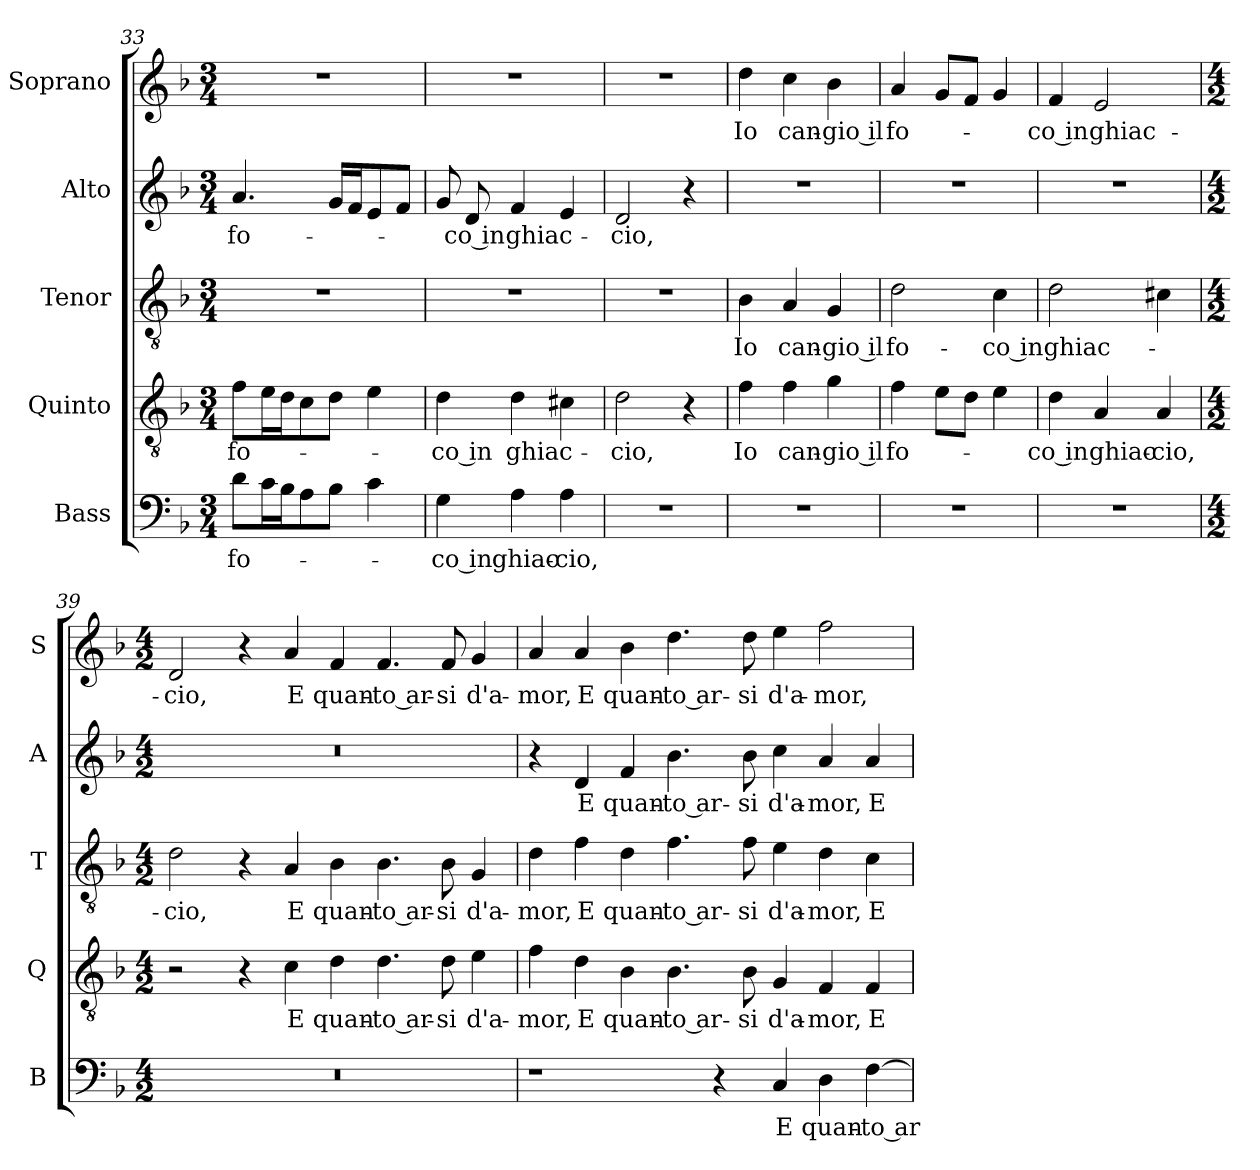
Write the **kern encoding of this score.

**kern	**text	**kern	**text	**kern	**text	**kern	**text	**kern	**text
*part5	*part5	*part4	*part4	*part3	*part3	*part2	*part2	*part1	*part1
*staff5	*staff5	*staff4	*staff4	*staff3	*staff3	*staff2	*staff2	*staff1	*staff1
*I"Bass	*	*I"Quinto	*	*I"Tenor	*	*I"Alto	*	*I"Soprano	*
*I'B	*	*I'Q	*	*I'T	*	*I'A	*	*I'S	*
*clefF4	*	*clefGv2	*	*clefGv2	*	*clefG2	*	*clefG2	*
*k[b-]	*	*k[b-]	*	*k[b-]	*	*k[b-]	*	*k[b-]	*
*F:	*	*F:	*	*F:	*	*F:	*	*F:	*
*M3/4	*	*M3/4	*	*M3/4	*	*M3/4	*	*M3/4	*
=33	=33	=33	=33	=33	=33	=33	=33	=33	=33
!	!LO:LY:b	!	!LO:LY:b	!	!	!	!LO:LY:b	!	!
8d\L	fo-	8f\L	fo-	2.r	.	4.a/	fo-	2.r	.
16c\L	.	16e\L	.	.	.	.	.	.	.
16B-\J	.	16d\J	.	.	.	.	.	.	.
8A\	.	8c\	.	.	.	.	.	.	.
8B-\J	.	8d\J	.	.	.	16g/LL	.	.	.
.	.	.	.	.	.	16f/J	.	.	.
4c\	.	4e\	.	.	.	8e/	.	.	.
.	.	.	.	.	.	8f/J	.	.	.
=34	=34	=34	=34	=34	=34	=34	=34	=34	=34
!	!LO:LY:b	!	!LO:LY:b	!	!	!	!	!	!
4G\	-co in	4d\	-co in	2.r	.	8g/	.	2.r	.
!	!	!	!	!	!	!	!LO:LY:b	!	!
.	.	.	.	.	.	8d/	-co in	.	.
!	!LO:LY:b	!	!LO:LY:b	!	!	!	!LO:LY:b	!	!
4A\	ghiac-	4d\	ghiac-	.	.	4f/	ghiac-	.	.
!	!LO:LY:b	!	!	!	!	!	!	!	!
4A\	-cio,	4c#X\	.	.	.	4e/	.	.	.
=35	=35	=35	=35	=35	=35	=35	=35	=35	=35
!	!	!	!LO:LY:b	!	!	!	!LO:LY:b	!	!
2.r	.	2d\	-cio,	2.r	.	2d/	-cio,	2.r	.
.	.	4r	.	.	.	4r	.	.	.
=36	=36	=36	=36	=36	=36	=36	=36	=36	=36
!	!	!	!LO:LY:b	!	!LO:LY:b	!	!	!	!LO:LY:b
2.r	.	4f\	Io	4B-\	Io	2.r	.	4dd\	Io
!	!	!	!LO:LY:b	!	!LO:LY:b	!	!	!	!LO:LY:b
.	.	4f\	can-	4A/	can-	.	.	4cc\	can-
!	!	!	!LO:LY:b	!	!LO:LY:b	!	!	!	!LO:LY:b
.	.	4g\	-gio il	4G/	-gio il	.	.	4b-\	-gio il
=37	=37	=37	=37	=37	=37	=37	=37	=37	=37
!	!	!	!LO:LY:b	!	!LO:LY:b	!	!	!	!LO:LY:b
2.r	.	4f\	fo-	2d\	fo-	2.r	.	4a/	fo-
.	.	8e\L	.	.	.	.	.	8g/L	.
.	.	8d\J	.	.	.	.	.	8f/J	.
!	!	!	!	!	!LO:LY:b	!	!	!	!
.	.	4e\	.	4c\	-co in	.	.	4g/	.
=38	=38	=38	=38	=38	=38	=38	=38	=38	=38
!	!	!	!LO:LY:b	!	!LO:LY:b	!	!	!	!LO:LY:b
2.r	.	4d\	-co in	2d\	ghiac-	2.r	.	4f/	-co in
!	!	!	!LO:LY:b	!	!	!	!	!	!LO:LY:b
.	.	4A/	ghiac-	.	.	.	.	2e/	ghiac-
!	!	!	!LO:LY:b	!	!	!	!	!	!
.	.	4A/	-cio,	4c#X\	.	.	.	.	.
!!LO:LB:g=z
=39	=39	=39	=39	=39	=39	=39	=39	=39	=39
*M4/2	*	*M4/2	*	*M4/2	*	*M4/2	*	*M4/2	*
!	!	!	!	!	!LO:LY:b	!	!	!	!LO:LY:b
0r	.	2r	.	2d\	-cio,	0r	.	2d/	-cio,
.	.	4r	.	4r	.	.	.	4r	.
!	!	!	!LO:LY:b	!	!LO:LY:b	!	!	!	!LO:LY:b
.	.	4c\	E	4A/	E	.	.	4a/	E
!	!	!	!LO:LY:b	!	!LO:LY:b	!	!	!	!LO:LY:b
.	.	4d\	quan-	4B-\	quan-	.	.	4f/	quan-
!	!	!	!LO:LY:b	!	!LO:LY:b	!	!	!	!LO:LY:b
.	.	4.d\	-to ar-	4.B-\	-to ar-	.	.	4.f/	-to ar-
!	!	!	!LO:LY:b	!	!LO:LY:b	!	!	!	!LO:LY:b
.	.	8d\	-si	8B-\	-si	.	.	8f/	-si
!	!	!	!LO:LY:b	!	!LO:LY:b	!	!	!	!LO:LY:b
.	.	4e\	d'a-	4G/	d'a-	.	.	4g/	d'a-
=40	=40	=40	=40	=40	=40	=40	=40	=40	=40
!	!	!	!LO:LY:b	!	!LO:LY:b	!	!	!	!LO:LY:b
1r	.	4f\	-mor,	4d\	-mor,	4r	.	4a/	-mor,
!	!	!	!LO:LY:b	!	!LO:LY:b	!	!LO:LY:b	!	!LO:LY:b
.	.	4d\	E	4f\	E	4d/	E	4a/	E
!	!	!	!LO:LY:b	!	!LO:LY:b	!	!LO:LY:b	!	!LO:LY:b
.	.	4B-\	quan-	4d\	quan-	4f/	quan-	4b-\	quan-
!	!	!	!LO:LY:b	!	!LO:LY:b	!	!LO:LY:b	!	!LO:LY:b
.	.	4.B-\	-to ar-	4.f\	-to ar-	4.b-\	-to ar-	4.dd\	-to ar-
4r	.	.	.	.	.	.	.	.	.
!	!	!	!LO:LY:b	!	!LO:LY:b	!	!LO:LY:b	!	!LO:LY:b
.	.	8B-\	-si	8f\	-si	8b-\	-si	8dd\	-si
!	!LO:LY:b	!	!LO:LY:b	!	!LO:LY:b	!	!LO:LY:b	!	!LO:LY:b
4C/	E	4G/	d'a-	4e\	d'a-	4cc\	d'a-	4ee\	d'a-
!	!LO:LY:b	!	!LO:LY:b	!	!LO:LY:b	!	!LO:LY:b	!	!LO:LY:b
4D\	quan-	4F/	-mor,	4d\	-mor,	4a/	-mor,	2ff\	-mor,
!	!LO:LY:b	!	!LO:LY:b	!	!LO:LY:b	!	!LO:LY:b	!	!
[4F\	-to ar-	4F/	E	4c\	E	4a/	E	.	.
=	=	=	=	=	=	=	=	=	=
*-	*-	*-	*-	*-	*-	*-	*-	*-	*-
